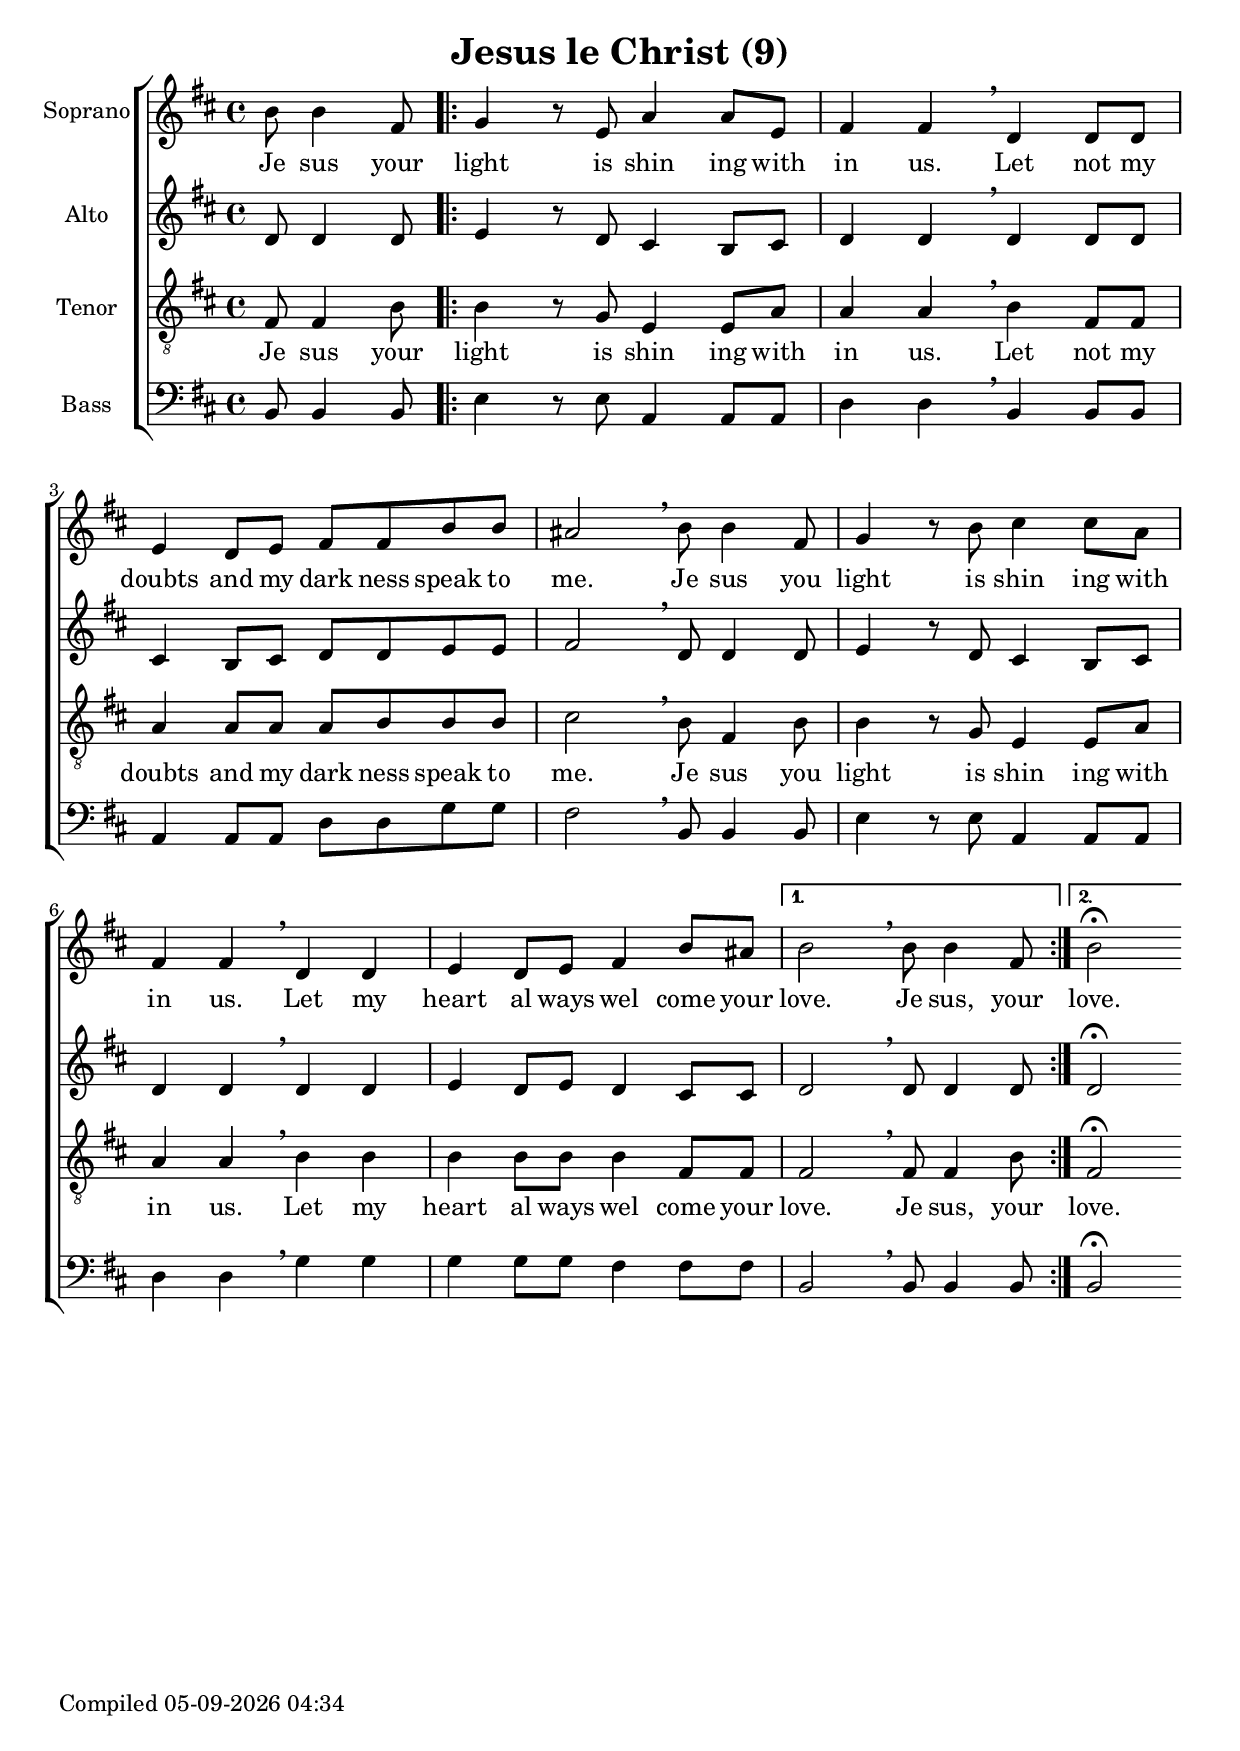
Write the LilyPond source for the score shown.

\version "2.18.0"  % necessary for upgrading to future LilyPond versions.

\header{
  title = "Jesus le Christ (9)"
}

global = {
  \key b \minor
  \time 4/4
  \dynamicUp
}
sopranonotes = \relative c'' {
  \partial 2 b8 b4 fis8 | \repeat volta 2 { g4 r8 e a4 a8 e | fis4 fis \breathe d d8 d | e4 d8 e fis fis b b |
  ais2 \breathe b8 b4 fis8 | g4 r8 b8 cis4 cis8 a | fis4 fis \breathe d d | e d8 e fis4 b8 ais | }
  \alternative {{ b2 \breathe b8 b4 fis8| } { b2\fermata } }
}
sopranowords = \lyricmode { Je sus your | light is shin ing with | in us. Let not my | doubts and my dark ness speak to |
me. Je sus you | light is shin ing with | in us. Let my | heart al ways wel come your | love. Je sus, your | love.}

altonotes = \relative c' {
d8 d4 d8 | \repeat volta 2 { e4 r8 d8 cis4 b8 cis | d4 d \breathe d d8 d | cis4 b8 cis d d e e |
fis2 \breathe d8 d4 d8 | e4 r8 d cis4 b8 cis | d4 d \breathe d d | e d8 e d4 cis8 cis | }
\alternative { {d2 \breathe d8 d4 d8 | } { d2\fermata }}
}
altowords = \lyricmode {  }
tenornotes = \relative c {
  \clef "G_8"
%  \clef bass
fis8 fis4 b8 | \repeat volta 2 { b4 r8 g8 e4 e8 a | a4 a \breathe b fis8 fis | a4 a8 a a b b b |
cis2 \breathe b8 fis4 b8 | b4 r8 g e4 e8 a | a4 a \breathe b b | b b8 b b4 fis8 fis | }
\alternative {{ fis2 \breathe fis8 fis4 b8 | } { fis2\fermata } }
}
tenorwords = \sopranowords
bassnotes = \relative c {
  \clef bass
  b8 b4 b8 | \repeat volta 2 { e4 r8 e8 a,4 a8 a | d4 d \breathe b b8 b | a4 a8 a d d g g |
  fis2 \breathe b,8 b4 b8 | e4 r8 e a,4 a8 a | d4 d \breathe g g | g g8 g fis4 fis8 fis | }
  \alternative {{ b,2 \breathe b8 b4 b8 | }{b2\fermata}}
}
basswords = \lyricmode {  }

date = #(strftime "%d-%m-%Y %H:%M" (localtime (current-time)))
  \paper {
    oddFooterMarkup = \markup {
       Compiled \date
    }
    evenFooterMarkup = \oddFooterMarkup
  }

\score {
  \new ChoirStaff <<
    \new Staff \with { instrumentName = "Soprano" } <<
      \new Voice = "soprano" <<
        \global
        \sopranonotes
      >>
      \new Lyrics \lyricsto "soprano" \sopranowords
    >>
    \new Staff \with { instrumentName = "Alto" } <<
      \new Voice = "alto" <<
        \global
        \altonotes
      >>
      \new Lyrics \lyricsto "alto" \altowords
    >>
    \new Staff \with { instrumentName = "Tenor" } <<
      \new Voice = "tenor" <<
        \global
        \tenornotes
      >>
      \new Lyrics \lyricsto "tenor" \tenorwords
    >>
    \new Staff \with { instrumentName = "Bass" } <<
      \new Voice = "bass" <<
        \global
        \bassnotes
      >>
      \new Lyrics \lyricsto "bass" \basswords
    >>
  >>
}


\score {
  \midi { \tempo 4= 80 }
  \unfoldRepeats
  \new ChoirStaff
  <<
   \new Staff = "sopranos" \with {midiInstrument = #"soprano sax"} <<
      \new Voice = "sopranos" {
      <<
        \global \sopranonotes
      >>
      }
    >>
    \new Staff = "altos" \with {midiInstrument = #"clarinet"} <<
      \new Voice = "altos" {
      <<
        \global \altonotes
      >>
      }
    >>
    \new Staff = "tenors" \with {midiInstrument = #"reed organ"} <<
      \new Voice = "tenors" {
      <<
        \global \tenornotes
      >>
      }
    >>
    \new Staff = "men" \with {midiInstrument = #"cello"}  <<
      \clef bass
      \new Voice = "basses" {
        <<
          \global \bassnotes
        >>
      }
    >>
  >>
}
